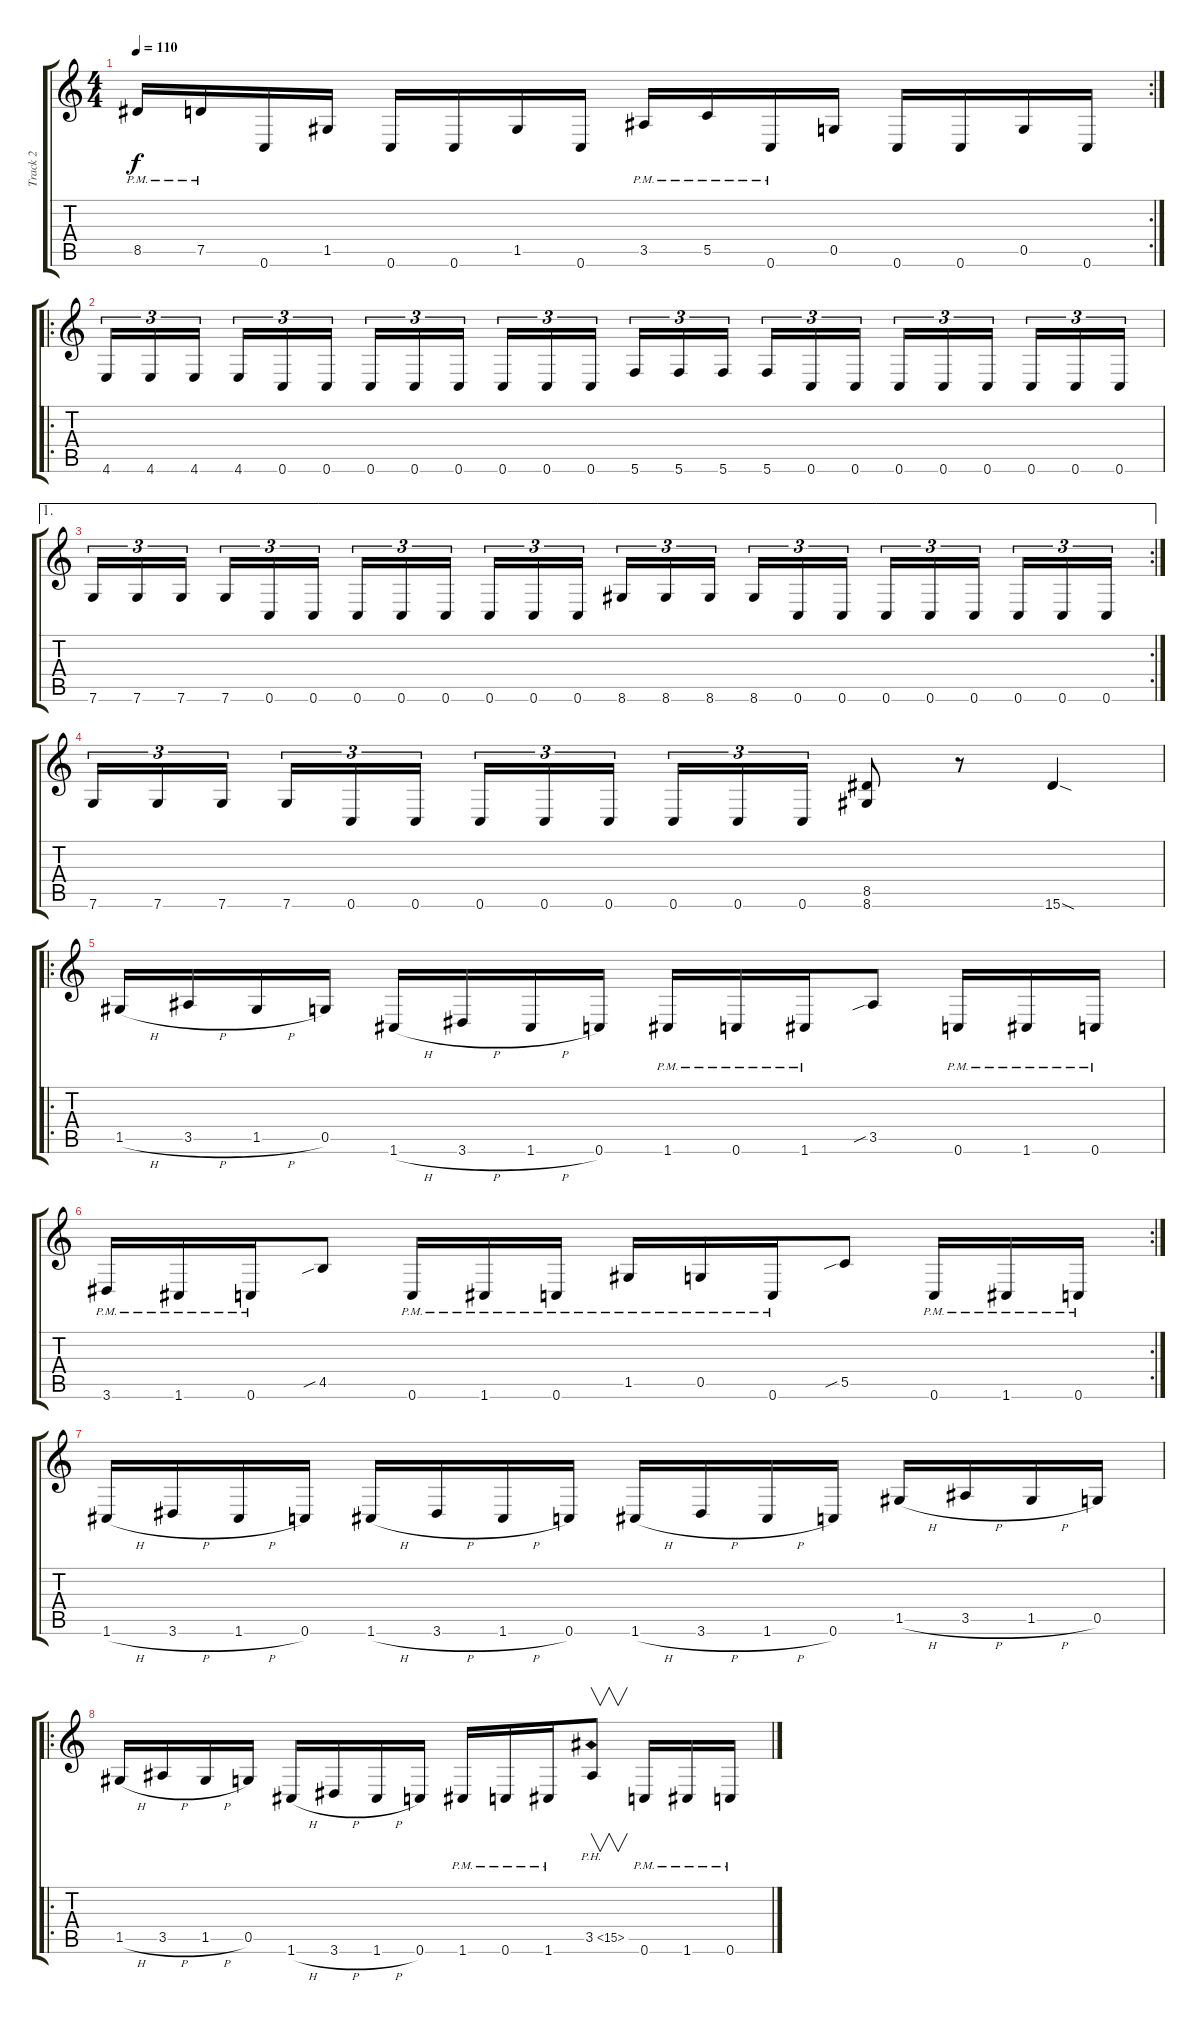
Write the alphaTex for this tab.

\track ("Track 2" "Track 2") {instrument distortionguitar}
\staff {score tabs}
\tuning (D4 A3 F3 C3 G2 C2) {hide}
\rc 2
\ts (4 4)
\tempo 110
\clef g2
\ks c
8.5{pm}.16{dy f} 7.5{pm}.16 0.6.16 1.5.16 0.6.16 0.6.16 1.5.16 0.6.16 3.5{pm}.16 5.5{pm}.16 0.6{pm}.16 0.5.16 0.6.16 0.6.16 0.5.16 0.6.16 |
\ro
4.6.16{tu (3 2)} 4.6.16{tu (3 2)} 4.6.16{tu (3 2) beam splitsecondary} 4.6.16{tu (3 2)} 0.6.16{tu (3 2)} 0.6.16{tu (3 2)} 0.6.16{tu (3 2)} 0.6.16{tu (3 2)} 0.6.16{tu (3 2) beam splitsecondary} 0.6.16{tu (3 2)} 0.6.16{tu (3 2)} 0.6.16{tu (3 2)} 5.6.16{tu (3 2)} 5.6.16{tu (3 2)} 5.6.16{tu (3 2) beam splitsecondary} 5.6.16{tu (3 2)} 0.6.16{tu (3 2)} 0.6.16{tu (3 2)} 0.6.16{tu (3 2)} 0.6.16{tu (3 2)} 0.6.16{tu (3 2) beam splitsecondary} 0.6.16{tu (3 2)} 0.6.16{tu (3 2)} 0.6.16{tu (3 2)} |
\ae 1
\rc 2
7.6.16{tu (3 2)} 7.6.16{tu (3 2)} 7.6.16{tu (3 2) beam splitsecondary} 7.6.16{tu (3 2)} 0.6.16{tu (3 2)} 0.6.16{tu (3 2)} 0.6.16{tu (3 2)} 0.6.16{tu (3 2)} 0.6.16{tu (3 2) beam splitsecondary} 0.6.16{tu (3 2)} 0.6.16{tu (3 2)} 0.6.16{tu (3 2)} 8.6.16{tu (3 2)} 8.6.16{tu (3 2)} 8.6.16{tu (3 2) beam splitsecondary} 8.6.16{tu (3 2)} 0.6.16{tu (3 2)} 0.6.16{tu (3 2)} 0.6.16{tu (3 2)} 0.6.16{tu (3 2)} 0.6.16{tu (3 2) beam splitsecondary} 0.6.16{tu (3 2)} 0.6.16{tu (3 2)} 0.6.16{tu (3 2)} |
7.6.16{tu (3 2)} 7.6.16{tu (3 2)} 7.6.16{tu (3 2) beam splitsecondary} 7.6.16{tu (3 2)} 0.6.16{tu (3 2)} 0.6.16{tu (3 2)} 0.6.16{tu (3 2)} 0.6.16{tu (3 2)} 0.6.16{tu (3 2) beam splitsecondary} 0.6.16{tu (3 2)} 0.6.16{tu (3 2)} 0.6.16{tu (3 2)} (8.5 8.6).8 r.8 15.6{sod}.4 |
\ro
1.5{h}.16 3.5{h}.16 1.5{h}.16 0.5.16 1.6{h}.16 3.6{h}.16 1.6{h}.16 0.6.16 1.6{pm}.16 0.6{pm}.16 1.6{pm}.16 3.5{sib}.8 0.6{pm}.16 1.6{pm}.16 0.6{pm}.16 |
\rc 2
3.6{pm}.16 1.6{pm}.16 0.6{pm}.16 4.5{sib}.8 0.6{pm}.16 1.6{pm}.16 0.6{pm}.16 1.5{pm}.16 0.5{pm}.16 0.6{pm}.16 5.5{sib}.8 0.6{pm}.16 1.6{pm}.16 0.6{pm}.16 |
1.6{h}.16 3.6{h}.16 1.6{h}.16 0.6.16 1.6{h}.16 3.6{h}.16 1.6{h}.16 0.6.16 1.6{h}.16 3.6{h}.16 1.6{h}.16 0.6.16 1.5{h}.16 3.5{h}.16 1.5{h}.16 0.5.16 |
\ro
1.5{h}.16 3.5{h}.16 1.5{h}.16 0.5.16 1.6{h}.16 3.6{h}.16 1.6{h}.16 0.6.16 1.6{pm}.16 0.6{pm}.16 1.6{pm}.16 3.5{ph 12}.8{v} 0.6{pm}.16 1.6{pm}.16 0.6{pm}.16
